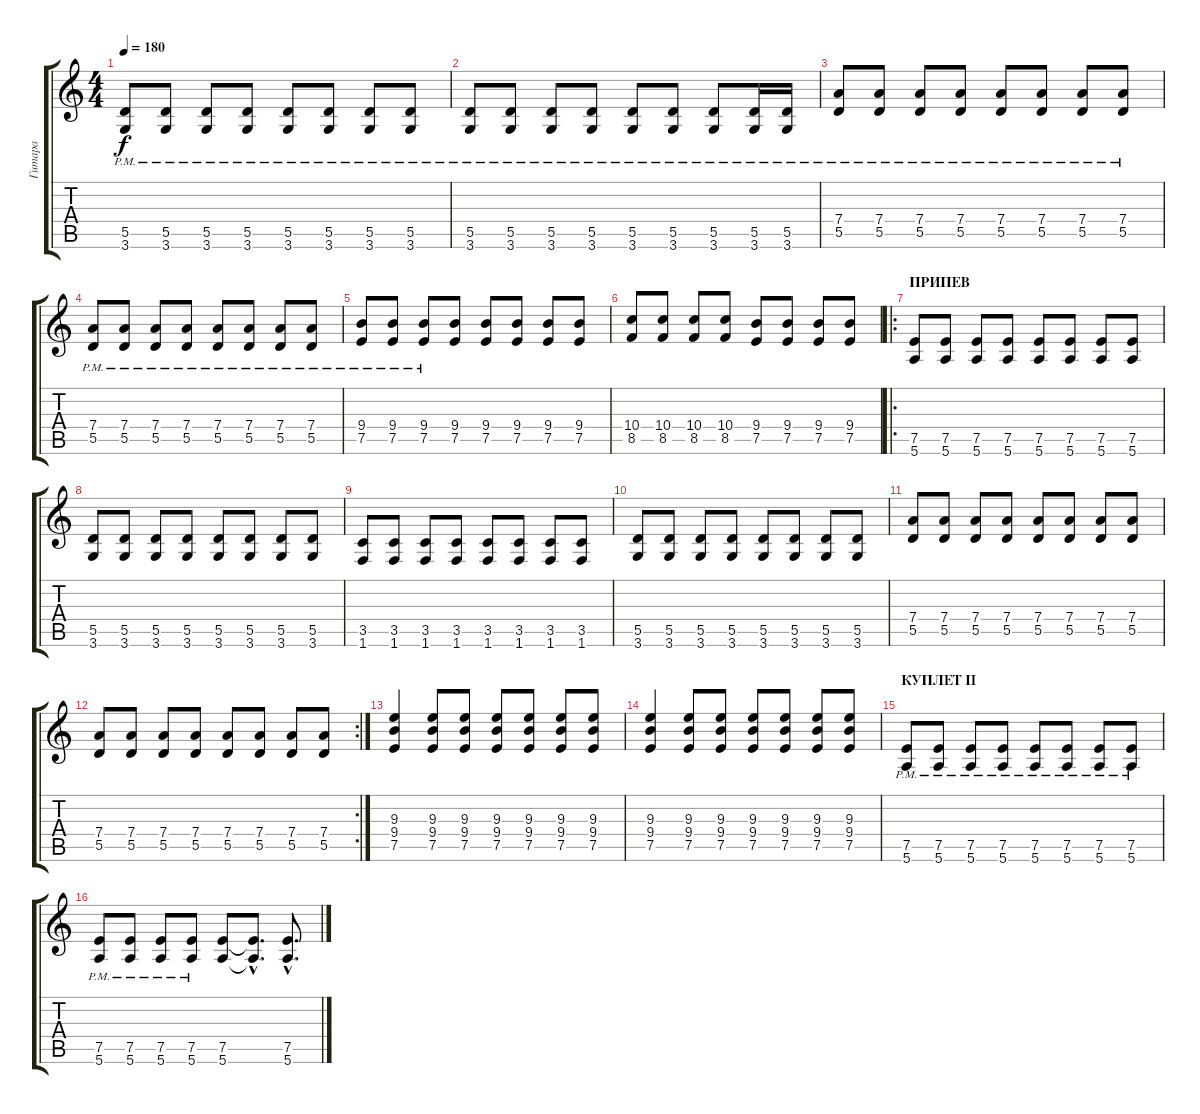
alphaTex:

\track ("Гитара" "Гитара") {instrument distortionguitar}
\staff {score tabs}
\tuning (E4 B3 G3 D3 A2 E2) {hide}
\ts (4 4)
\tempo 180
\clef g2
\ks c
(5.5{pm} 3.6{pm}).8{dy f} (5.5{pm} 3.6{pm}).8 (5.5{pm} 3.6{pm}).8 (5.5{pm} 3.6{pm}).8 (5.5{pm} 3.6{pm}).8 (5.5{pm} 3.6{pm}).8 (5.5{pm} 3.6{pm}).8 (5.5{pm} 3.6{pm}).8 |
(5.5{pm} 3.6{pm}).8 (5.5{pm} 3.6{pm}).8 (5.5{pm} 3.6{pm}).8 (5.5{pm} 3.6{pm}).8 (5.5{pm} 3.6{pm}).8 (5.5{pm} 3.6{pm}).8 (5.5{pm} 3.6{pm}).8 (5.5{pm} 3.6{pm}).16 (5.5{pm} 3.6{pm}).16 |
(7.4{pm} 5.5{pm}).8 (7.4{pm} 5.5{pm}).8 (7.4{pm} 5.5{pm}).8 (7.4{pm} 5.5{pm}).8 (7.4{pm} 5.5{pm}).8 (7.4{pm} 5.5{pm}).8 (7.4{pm} 5.5{pm}).8 (7.4{pm} 5.5{pm}).8 |
(7.4{pm} 5.5{pm}).8 (7.4{pm} 5.5{pm}).8 (7.4{pm} 5.5{pm}).8 (7.4{pm} 5.5{pm}).8 (7.4{pm} 5.5{pm}).8 (7.4{pm} 5.5{pm}).8 (7.4{pm} 5.5{pm}).8 (7.4{pm} 5.5{pm}).8 |
(9.4{pm} 7.5{pm}).8 (9.4{pm} 7.5{pm}).8 (9.4{pm} 7.5{pm}).8 (9.4 7.5).8 (9.4 7.5).8 (9.4 7.5).8 (9.4 7.5).8 (9.4 7.5).8 |
(10.4 8.5).8 (10.4 8.5).8 (10.4 8.5).8 (10.4 8.5).8 (9.4 7.5).8 (9.4 7.5).8 (9.4 7.5).8 (9.4 7.5).8 |
\ro
\section ("" "ПРИПЕВ")
(7.5 5.6).8 (7.5 5.6).8 (7.5 5.6).8 (7.5 5.6).8 (7.5 5.6).8 (7.5 5.6).8 (7.5 5.6).8 (7.5 5.6).8 |
(5.5 3.6).8 (5.5 3.6).8 (5.5 3.6).8 (5.5 3.6).8 (5.5 3.6).8 (5.5 3.6).8 (5.5 3.6).8 (5.5 3.6).8 |
(3.5 1.6).8 (3.5 1.6).8 (3.5 1.6).8 (3.5 1.6).8 (3.5 1.6).8 (3.5 1.6).8 (3.5 1.6).8 (3.5 1.6).8 |
(5.5 3.6).8 (5.5 3.6).8 (5.5 3.6).8 (5.5 3.6).8 (5.5 3.6).8 (5.5 3.6).8 (5.5 3.6).8 (5.5 3.6).8 |
(7.4 5.5).8 (7.4 5.5).8 (7.4 5.5).8 (7.4 5.5).8 (7.4 5.5).8 (7.4 5.5).8 (7.4 5.5).8 (7.4 5.5).8 |
\rc 2
(7.4 5.5).8 (7.4 5.5).8 (7.4 5.5).8 (7.4 5.5).8 (7.4 5.5).8 (7.4 5.5).8 (7.4 5.5).8 (7.4 5.5).8 |
(9.3 9.4 7.5).4 (9.3 9.4 7.5).8 (9.3 9.4 7.5).8 (9.3 9.4 7.5).8 (9.3 9.4 7.5).8 (9.3 9.4 7.5).8 (9.3 9.4 7.5).8 |
(9.3 9.4 7.5).4 (9.3 9.4 7.5).8 (9.3 9.4 7.5).8 (9.3 9.4 7.5).8 (9.3 9.4 7.5).8 (9.3 9.4 7.5).8 (9.3 9.4 7.5).8 |
\section ("" "КУПЛЕТ II")
(7.5{pm} 5.6{pm}).8 (7.5{pm} 5.6{pm}).8 (7.5{pm} 5.6{pm}).8 (7.5{pm} 5.6{pm}).8 (7.5{pm} 5.6{pm}).8 (7.5{pm} 5.6{pm}).8 (7.5{pm} 5.6{pm}).8 (7.5{pm} 5.6{pm}).8 |
(7.5{pm} 5.6{pm}).8 (7.5{pm} 5.6{pm}).8 (7.5{pm} 5.6{pm}).8 (7.5{pm} 5.6{pm}).8 (7.5 5.6).8 (7.5{hac t} 5.6{hac t}).8{d} (7.5{hac} 5.6{hac}).8{d}
